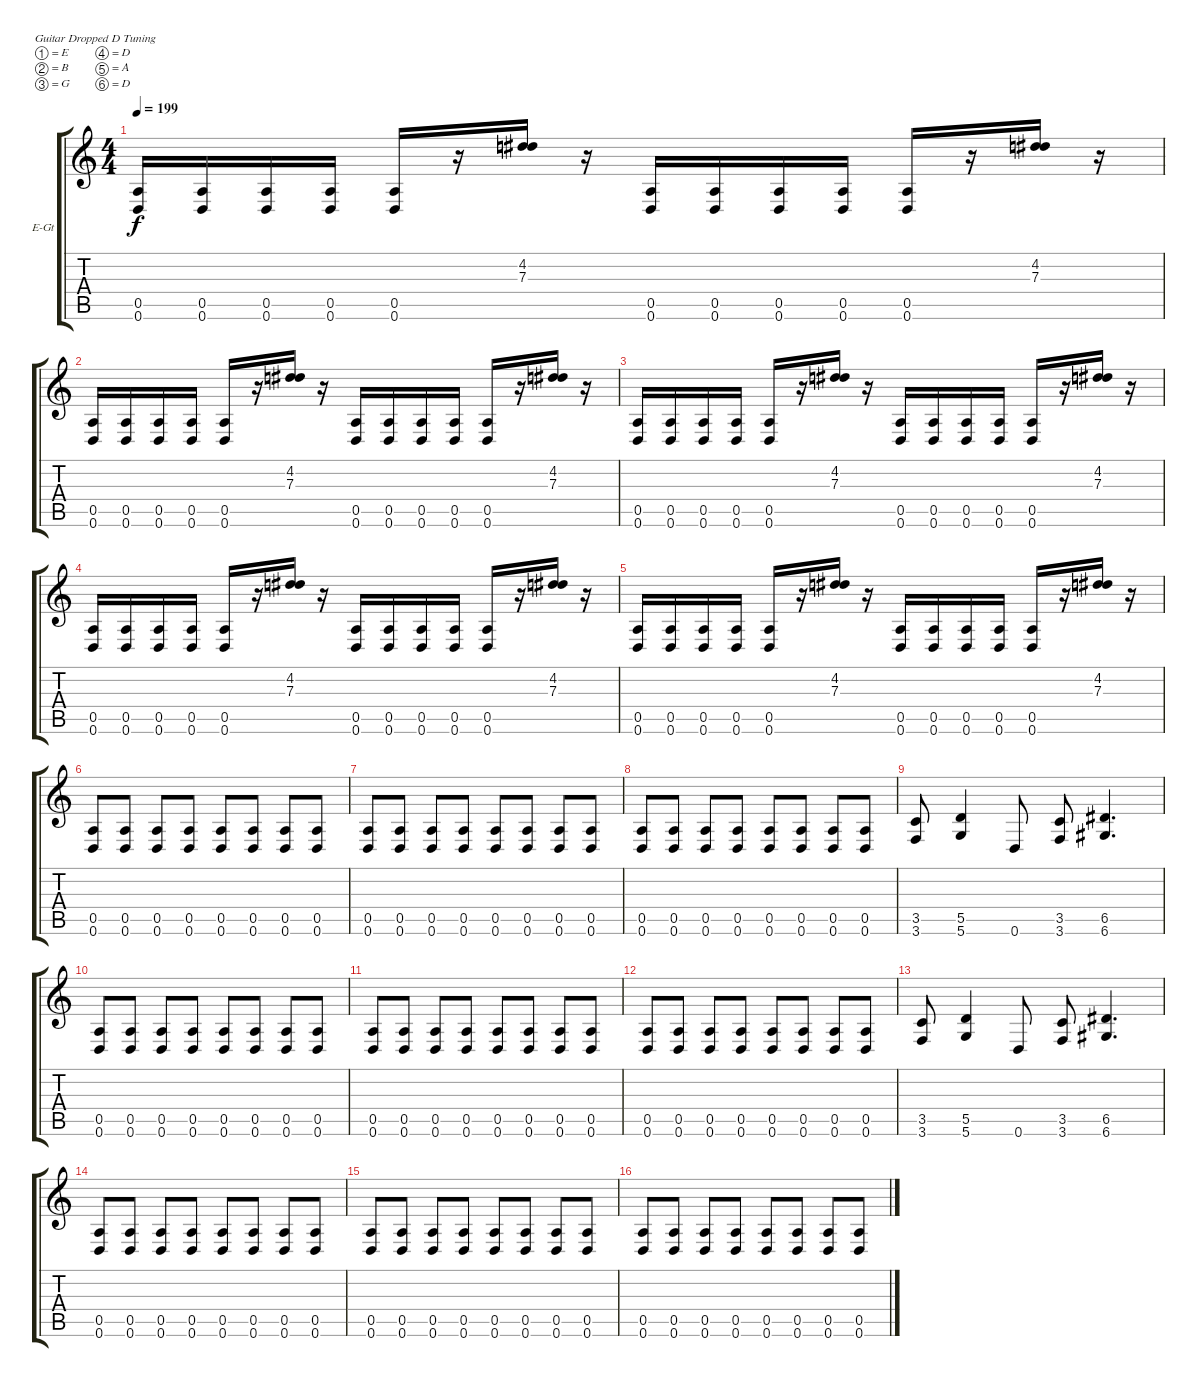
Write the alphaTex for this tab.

\bracketExtendMode groupsimilarinstruments
\firstSystemTrackNameOrientation horizontal
\otherSystemsTrackNameOrientation horizontal
\track ("Guitar" "E-Gt") {instrument distortionguitar}
\staff {score tabs}
\tuning (E4 B3 G3 D3 A2 D2)
\ts (4 4)
\tempo 199
\clef g2
\ks c
(0.5 0.6).16{dy f} (0.5 0.6).16 (0.5 0.6).16 (0.5 0.6).16 (0.5 0.6).16 r.16 (4.2 7.3).16 r.16 (0.5 0.6).16 (0.5 0.6).16 (0.5 0.6).16 (0.5 0.6).16 (0.5 0.6).16 r.16 (4.2 7.3).16 r.16 |
(0.5 0.6).16 (0.5 0.6).16 (0.5 0.6).16 (0.5 0.6).16 (0.5 0.6).16 r.16 (4.2 7.3).16 r.16 (0.5 0.6).16 (0.5 0.6).16 (0.5 0.6).16 (0.5 0.6).16 (0.5 0.6).16 r.16 (4.2 7.3).16 r.16 |
(0.5 0.6).16 (0.5 0.6).16 (0.5 0.6).16 (0.5 0.6).16 (0.5 0.6).16 r.16 (4.2 7.3).16 r.16 (0.5 0.6).16 (0.5 0.6).16 (0.5 0.6).16 (0.5 0.6).16 (0.5 0.6).16 r.16 (4.2 7.3).16 r.16 |
(0.5 0.6).16 (0.5 0.6).16 (0.5 0.6).16 (0.5 0.6).16 (0.5 0.6).16 r.16 (4.2 7.3).16 r.16 (0.5 0.6).16 (0.5 0.6).16 (0.5 0.6).16 (0.5 0.6).16 (0.5 0.6).16 r.16 (4.2 7.3).16 r.16 |
(0.5 0.6).16 (0.5 0.6).16 (0.5 0.6).16 (0.5 0.6).16 (0.5 0.6).16 r.16 (4.2 7.3).16 r.16 (0.5 0.6).16 (0.5 0.6).16 (0.5 0.6).16 (0.5 0.6).16 (0.5 0.6).16 r.16 (4.2 7.3).16 r.16 |
(0.5 0.6).8 (0.5 0.6).8 (0.5 0.6).8 (0.5 0.6).8 (0.5 0.6).8 (0.5 0.6).8 (0.5 0.6).8 (0.5 0.6).8 |
(0.5 0.6).8 (0.5 0.6).8 (0.5 0.6).8 (0.5 0.6).8 (0.5 0.6).8 (0.5 0.6).8 (0.5 0.6).8 (0.5 0.6).8 |
(0.5 0.6).8 (0.5 0.6).8 (0.5 0.6).8 (0.5 0.6).8 (0.5 0.6).8 (0.5 0.6).8 (0.5 0.6).8 (0.5 0.6).8 |
(3.5 3.6).8 (5.5 5.6).4 0.6.8 (3.5 3.6).8 (6.5 6.6).4{d} |
(0.5 0.6).8 (0.5 0.6).8 (0.5 0.6).8 (0.5 0.6).8 (0.5 0.6).8 (0.5 0.6).8 (0.5 0.6).8 (0.5 0.6).8 |
(0.5 0.6).8 (0.5 0.6).8 (0.5 0.6).8 (0.5 0.6).8 (0.5 0.6).8 (0.5 0.6).8 (0.5 0.6).8 (0.5 0.6).8 |
(0.5 0.6).8 (0.5 0.6).8 (0.5 0.6).8 (0.5 0.6).8 (0.5 0.6).8 (0.5 0.6).8 (0.5 0.6).8 (0.5 0.6).8 |
(3.5 3.6).8 (5.5 5.6).4 0.6.8 (3.5 3.6).8 (6.5 6.6).4{d} |
(0.5 0.6).8 (0.5 0.6).8 (0.5 0.6).8 (0.5 0.6).8 (0.5 0.6).8 (0.5 0.6).8 (0.5 0.6).8 (0.5 0.6).8 |
(0.5 0.6).8 (0.5 0.6).8 (0.5 0.6).8 (0.5 0.6).8 (0.5 0.6).8 (0.5 0.6).8 (0.5 0.6).8 (0.5 0.6).8 |
(0.5 0.6).8 (0.5 0.6).8 (0.5 0.6).8 (0.5 0.6).8 (0.5 0.6).8 (0.5 0.6).8 (0.5 0.6).8 (0.5 0.6).8
